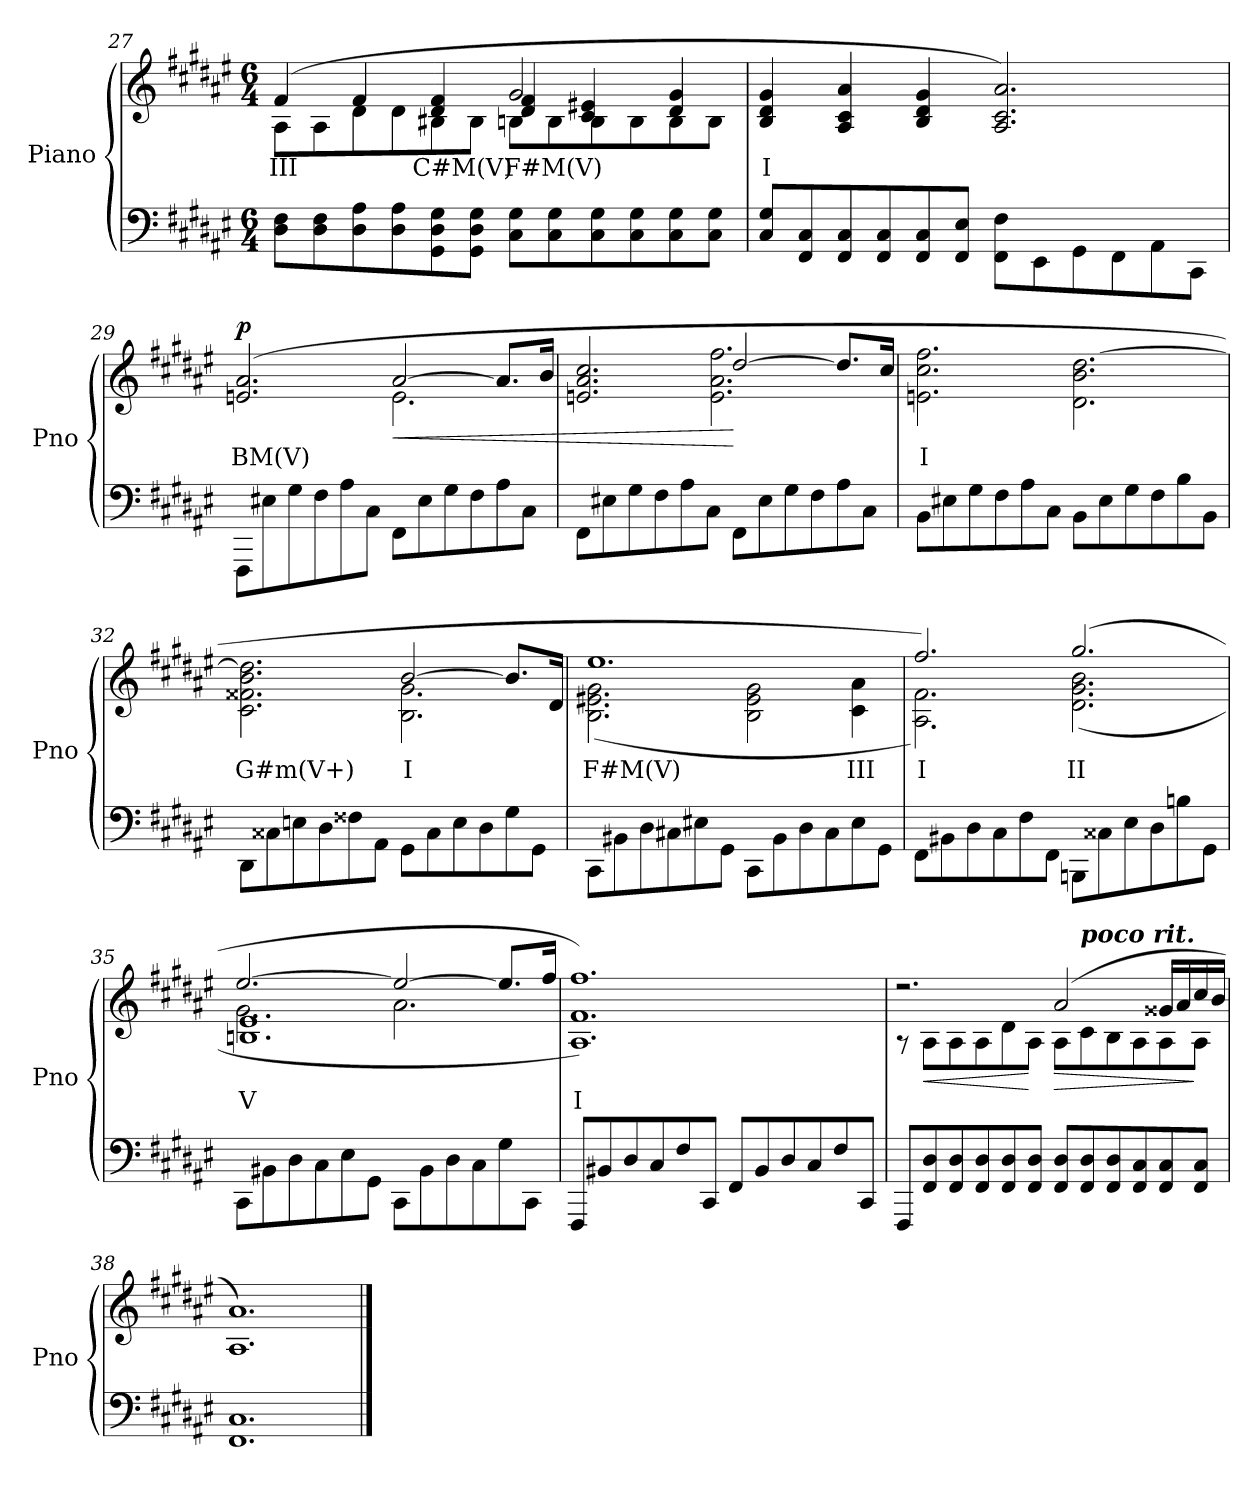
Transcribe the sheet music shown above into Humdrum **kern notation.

**kern	**kern	**text	**dynam
*part1	*part1	*part1	*part1
*staff2	*staff1	*staff1	*staff1/2
*I"Piano	*	*	*
*I'Pno	*	*	*
!!LO:LB:g=z
*clefF4	*clefG2	*	*
*k[f#c#g#d#a#e#]	*k[f#c#g#d#a#e#]	*	*
*M6/4	*M6/4	*	*
=27	=27	=27	=27
*	*^	*	*
!	!	!	!LO:LY:b	!
*	*	*^	*	*
8D#\ 8F#\L	(>4f#/	8A#\L	2.ryy	III	.
8D#\ 8F#\	.	8A#\	.	.	.
8D#\ 8A#\	4f#/	8d#\	.	.	.
8D#\ 8A#\	.	8d#\	.	.	.
!	!	!	!	!LO:LY:b	!
8GG#\ 8D#\ 8G#\	4d#/ 4f#/	8B#X\	.	C#M(V)	.
8GG#\ 8D#\ 8G#\J	.	8B#\J	.	.	.
!	!	!	!	!LO:LY:b	!
8C#\ 8G#\L	2g#/	8Bn\L	4d#/ 4f#/	F#M(V)	.
8C#\ 8G#\	.	8B\	.	.	.
8C#\ 8G#\	.	8B\	4c#/ 4e#X/	.	.
8C#\ 8G#\	.	8B\	.	.	.
8C#\ 8G#\	4d#/ 4g#/	8B\	4ryy	.	.
8C#\ 8G#\J	.	8B\J	.	.	.
*	*	*v	*v	*	*
=28	=28	=28	=28	=28
!	!	!	!LO:LY:b	!
*	*v	*v	*	*
8C#/ 8G#/L	4B/ 4d#/ 4g#/	I	.
8FF#/ 8C#/	.	.	.
8FF#/ 8C#/	4A#/ 4c#/ 4a#/	.	.
8FF#/ 8C#/	.	.	.
8FF#/ 8C#/	4B/ 4d#/ 4g#/	.	.
8FF#/ 8E#/J	.	.	.
8FF#\ 8F#\L	2.A#/ 2.c#/ 2.a#/)	.	.
8EE#\	.	.	.
8GG#\	.	.	.
8FF#\	.	.	.
8AA#\	.	.	.
8CC#\J	.	.	.
=29	=29	=29	=29
!	!LO:TX:a:B:t=Tempo I	!	!
!	!	!LO:LY:b	!LO:DY:b
*	*^	*	*
8FFF#\L	(>2.en/ 2.a#/	2.ryy	BM(V)	p
8E#X\	.	.	.	.
8G#\	.	.	.	.
8F#\	.	.	.	.
8A#\	.	.	.	.
8C#\J	.	.	.	.
!	!	!	!	!LO:HP:b
8FF#\L	[2a#/	2.e\	.	<
8E#\	.	.	.	.
8G#\	.	.	.	.
8F#\	.	.	.	.
8A#\	8.a#/L]	.	.	.
8C#\J	.	.	.	.
.	16b/Jk	.	.	.
!!LO:LB:g=z	!!
=30	=30	=30	=30	=30
8FF#\L	2.en/ 2.a#/ 2.cc#/	2.ryy	.	.
8E#X\	.	.	.	.
8G#\	.	.	.	.
8F#\	.	.	.	.
8A#\	.	.	.	.
8C#\J	.	.	.	.
8FF#\L	[2dd#/	2.e\ 2.a#\ 2.ff#\	.	[
8E#\	.	.	.	.
8G#\	.	.	.	.
8F#\	.	.	.	.
8A#\	8.dd#/L]	.	.	.
8C#\J	.	.	.	.
.	16cc#/Jk	.	.	.
*	*v	*v	*	*
!!LO:LB:g=z
=31	=31	=31	=31
!	!	!LO:LY:b	!
8BB\L	2.en\ 2.cc#\ 2.ff#\	I	.
8E#X\	.	.	.
8G#\	.	.	.
8F#\	.	.	.
8A#\	.	.	.
8C#\J	.	.	.
8BB\L	2.d#\ 2.b\ [2.dd#\	.	.
8E#\	.	.	.
8G#\	.	.	.
8F#\	.	.	.
8B\	.	.	.
8BB\J	.	.	.
=32	=32	=32	=32
!	!	!LO:LY:b	!
*	*^	*	*
8DD#\L	2.c#\ 2.f##X\ 2.b\ 2.dd#\]	2.ryy	G#m(V+)	.
8C##X\	.	.	.	.
8En\	.	.	.	.
8D#\	.	.	.	.
8F##X\	.	.	.	.
8AA#\J	.	.	.	.
!	!	!	!LO:LY:b	!
8GG#\L	[2b/	2.B\ 2.g#\	I	.
8C##\	.	.	.	.
8E\	.	.	.	.
8D#\	.	.	.	.
8G#\	8.b/L]	.	.	.
8GG#\J	.	.	.	.
.	16d#/Jk	.	.	.
=33	=33	=33	=33	=33
!	!	!	!LO:LY:b	!
8CC#\L	1.ee#	(>2.B\ 2.e#X\ 2.g#\	F#M(V)	.
8BB#X\	.	.	.	.
8D#\	.	.	.	.
8C#X\	.	.	.	.
8E#X\	.	.	.	.
8GG#\J	.	.	.	.
8CC#\L	.	2B\ 2e#\ 2g#\	.	.
8BB#\	.	.	.	.
8D#\	.	.	.	.
8C#\	.	.	.	.
!	!	!	!LO:LY:b	!
8E#\	.	4c#\ 4a#\	III	.
8GG#\J	.	.	.	.
!!LO:PB:g=z	!!
=34	=34	=34	=34	=34
!	!	!	!LO:LY:b	!
8FF#\L	2.ff#/)	2.A#\ 2.f#\)	I	.
8BB#X\	.	.	.	.
8D#\	.	.	.	.
8C#\	.	.	.	.
8F#\	.	.	.	.
8FF#\J	.	.	.	.
!	!	!	!LO:LY:b	!
8BBBn\L	(>2.gg#/	(>2.d#\ 2.g#\ 2.b\	II	.
8C##X\	.	.	.	.
8E#\	.	.	.	.
8D#\	.	.	.	.
8Bn\	.	.	.	.
8GG#\J	.	.	.	.
=35	=35	=35	=35	=35
*	*	*^	*	*
!	!	!	!	!LO:LY:b	!
8CC#\L	[2.ee#/	2.g#\	1.Bn 1.e#	V	.
8BB#X\	.	.	.	.	.
8D#\	.	.	.	.	.
8C#\	.	.	.	.	.
8E#\	.	.	.	.	.
8GG#\J	.	.	.	.	.
8CC#\L	2ee#/_	2.a#\	.	.	.
8BB#\	.	.	.	.	.
8D#\	.	.	.	.	.
8C#\	.	.	.	.	.
8G#\	8.ee#/L]	.	.	.	.
8CC#\J	.	.	.	.	.
.	16ff#/Jk	.	.	.	.
*	*v	*v	*v	*	*
=36	=36	=36	=36
!	!	!LO:LY:b	!
8FFF#/L	1.A# 1.f# 1.ff#))	I	.
8BB#X/	.	.	.
8D#/	.	.	.
8C#/	.	.	.
8F#/	.	.	.
8CC#/J	.	.	.
8FF#/L	.	.	.
8BB#/	.	.	.
8D#/	.	.	.
8C#/	.	.	.
8F#/	.	.	.
8CC#/J	.	.	.
!!LO:LB:g=z
=37	=37	=37	=37
*	*^	*	*
8FFF#/L	2.r	8r	.	.
!	!	!	!	!LO:HP:b
8FF#/ 8D#/	.	8A#\L	.	<
8FF#/ 8D#/	.	8A#\	.	.
8FF#/ 8D#/	.	8A#\	.	.
8FF#/ 8D#/	.	8d#\	.	.
8FF#/ 8D#/J	.	8A#\J	.	[
!	!	!	!	!LO:HP:b
8FF#/ 8D#/L	(>2a#/	8A#\L	.	>
!	!	!LO:TX:a:Bi:t=poco rit.	!	!
8FF#/ 8D#/	.	8c#\	.	.
8FF#/ 8D#/	.	8B\	.	.
8FF#/ 8C#/	.	8A#\	.	.
8FF#/ 8C#/	16g##X/LL	8A#\	.	.
.	16a#/	.	.	.
8FF#/ 8C#/J	16cc#/	8A#\J	.	]
.	16b/JJ	.	.	.
*	*v	*v	*	*
=38	=38	=38	=38
1.FF# 1.C#	1.A# 1.a#)	.	.
==	==	==	==
*-	*-	*-	*-
